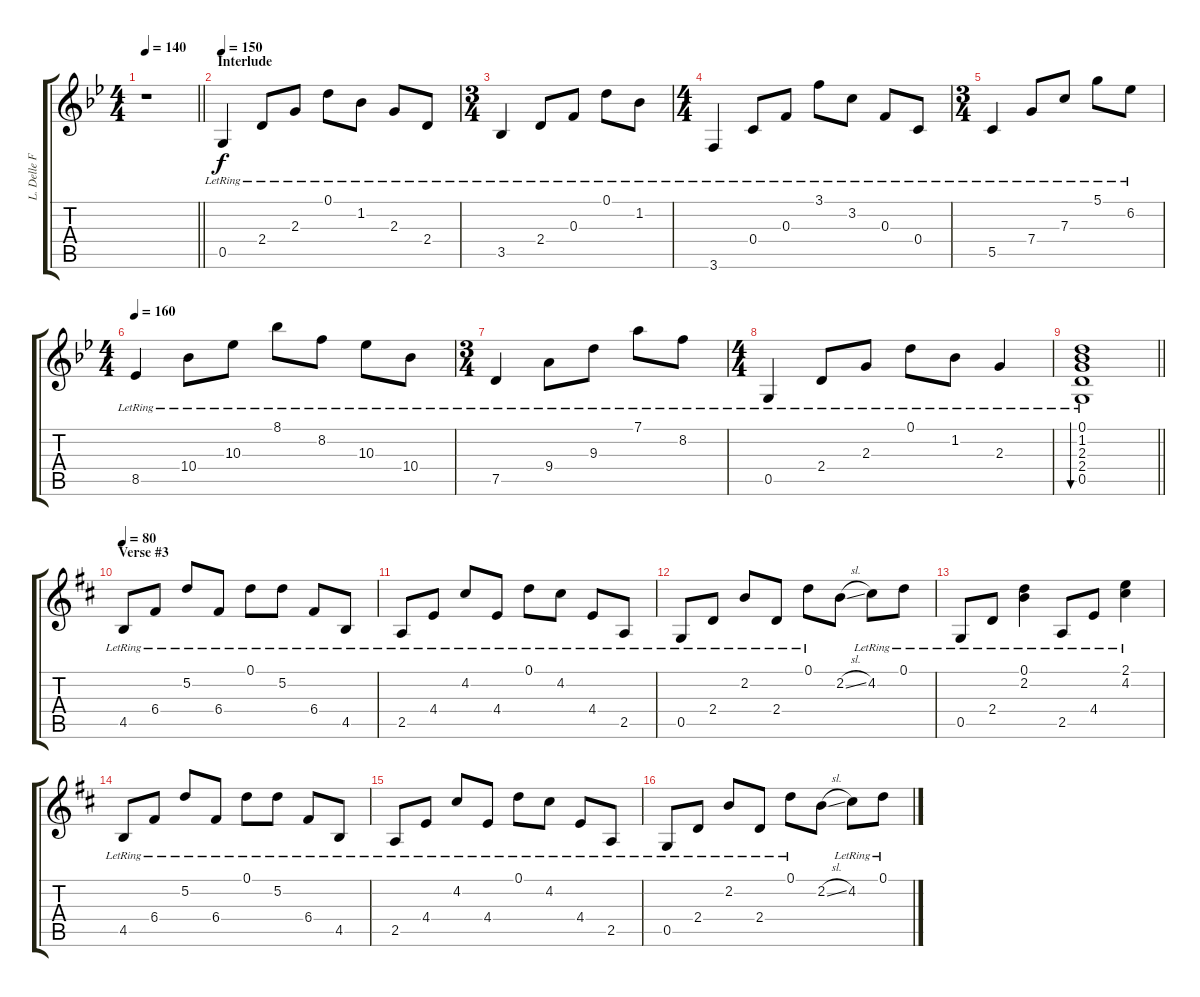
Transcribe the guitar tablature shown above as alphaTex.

\track ("L. Delle Fave (Clean Guitar R)" "L. Delle F") {instrument electricguitarclean}
\staff {score tabs}
\tuning (D4 A3 F3 C3 G2 D2) {hide}
\ts (4 4)
\tempo 140
\clef g2
\barLineRight lightlight
\ks gminor
r.1{dy f} |
\section ("" "Interlude")
\tempo 150
0.5{lr}.4 2.4{lr}.8 2.3{lr}.8 0.1{lr}.8 1.2{lr}.8 2.3{lr}.8 2.4{lr}.8 |
\ts (3 4)
3.5{lr}.4 2.4{lr}.8 0.3{lr}.8 0.1{lr}.8 1.2{lr}.8 |
\ts (4 4)
3.6{lr}.4 0.4{lr}.8 0.3{lr}.8 3.1{lr}.8 3.2{lr}.8 0.3{lr}.8 0.4{lr}.8 |
\ts (3 4)
5.5{lr}.4 7.4{lr}.8 7.3{lr}.8 5.1{lr}.8 6.2{lr}.8 |
\ts (4 4)
\tempo 160
8.5{lr}.4 10.4{lr}.8 10.3{lr}.8 8.1{lr}.8 8.2{lr}.8 10.3{lr}.8 10.4{lr}.8 |
\ts (3 4)
7.5{lr}.4 9.4{lr}.8 9.3{lr}.8 7.1{lr}.8 8.2{lr}.8 |
\ts (4 4)
0.5{lr}.4 2.4{lr}.8 2.3{lr}.8 0.1{lr}.8 1.2{lr}.8 2.3{lr}.4 |
\barLineRight lightlight
(0.1{lr} 1.2{lr} 2.3{lr} 2.4{lr} 0.5{lr}).1{bu 240} |
\section ("" "Verse #3")
\tempo 80
\ks bminor
4.5{lr}.8 6.4{lr}.8 5.2{lr}.8 6.4{lr}.8 0.1{lr}.8 5.2{lr}.8 6.4{lr}.8 4.5{lr}.8 |
2.5{lr}.8 4.4{lr}.8 4.2{lr}.8 4.4{lr}.8 0.1{lr}.8 4.2{lr}.8 4.4{lr}.8 2.5{lr}.8 |
0.5{lr}.8 2.4{lr}.8 2.2{lr}.8 2.4{lr}.8 0.1{lr}.8 2.2{sl}.8 4.2{lr}.8 0.1{lr}.8 |
0.5{lr}.8 2.4{lr}.8 (0.1{lr} 2.2{lr}).4 2.5{lr}.8 4.4{lr}.8 (2.1 4.2{lr}).4 |
4.5{lr}.8 6.4{lr}.8 5.2{lr}.8 6.4{lr}.8 0.1{lr}.8 5.2{lr}.8 6.4{lr}.8 4.5{lr}.8 |
2.5{lr}.8 4.4{lr}.8 4.2{lr}.8 4.4{lr}.8 0.1{lr}.8 4.2{lr}.8 4.4{lr}.8 2.5{lr}.8 |
0.5{lr}.8 2.4{lr}.8 2.2{lr}.8 2.4{lr}.8 0.1{lr}.8 2.2{sl}.8 4.2{lr}.8 0.1{lr}.8
